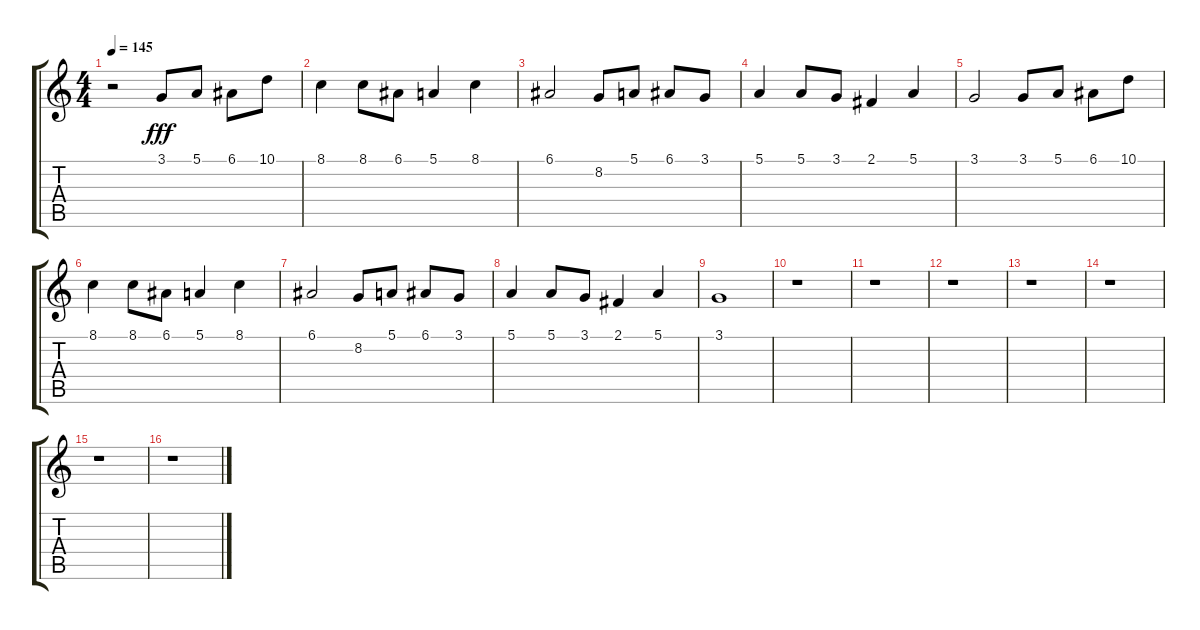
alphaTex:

\track "" {instrument brightacousticpiano}
\staff {score tabs}
\tuning (E4 B3 G3 D3 A2 E2) {hide}
\ts (4 4)
\tempo 145
\clef g2
\ks c
r.2{dy fff instrument brightacousticpiano} 3.1.8 5.1.8 6.1.8 10.1.8 |
8.1.4 8.1.8 6.1.8 5.1.4 8.1.4 |
6.1.2 8.2.8 5.1.8 6.1.8 3.1.8 |
5.1.4 5.1.8 3.1.8 2.1.4 5.1.4 |
3.1.2 3.1.8 5.1.8 6.1.8 10.1.8 |
8.1.4 8.1.8 6.1.8 5.1.4 8.1.4 |
6.1.2 8.2.8 5.1.8 6.1.8 3.1.8 |
5.1.4 5.1.8 3.1.8 2.1.4 5.1.4 |
3.1.1 |
r.1 |
r.1 |
r.1 |
r.1 |
r.1 |
r.1 |
r.1
